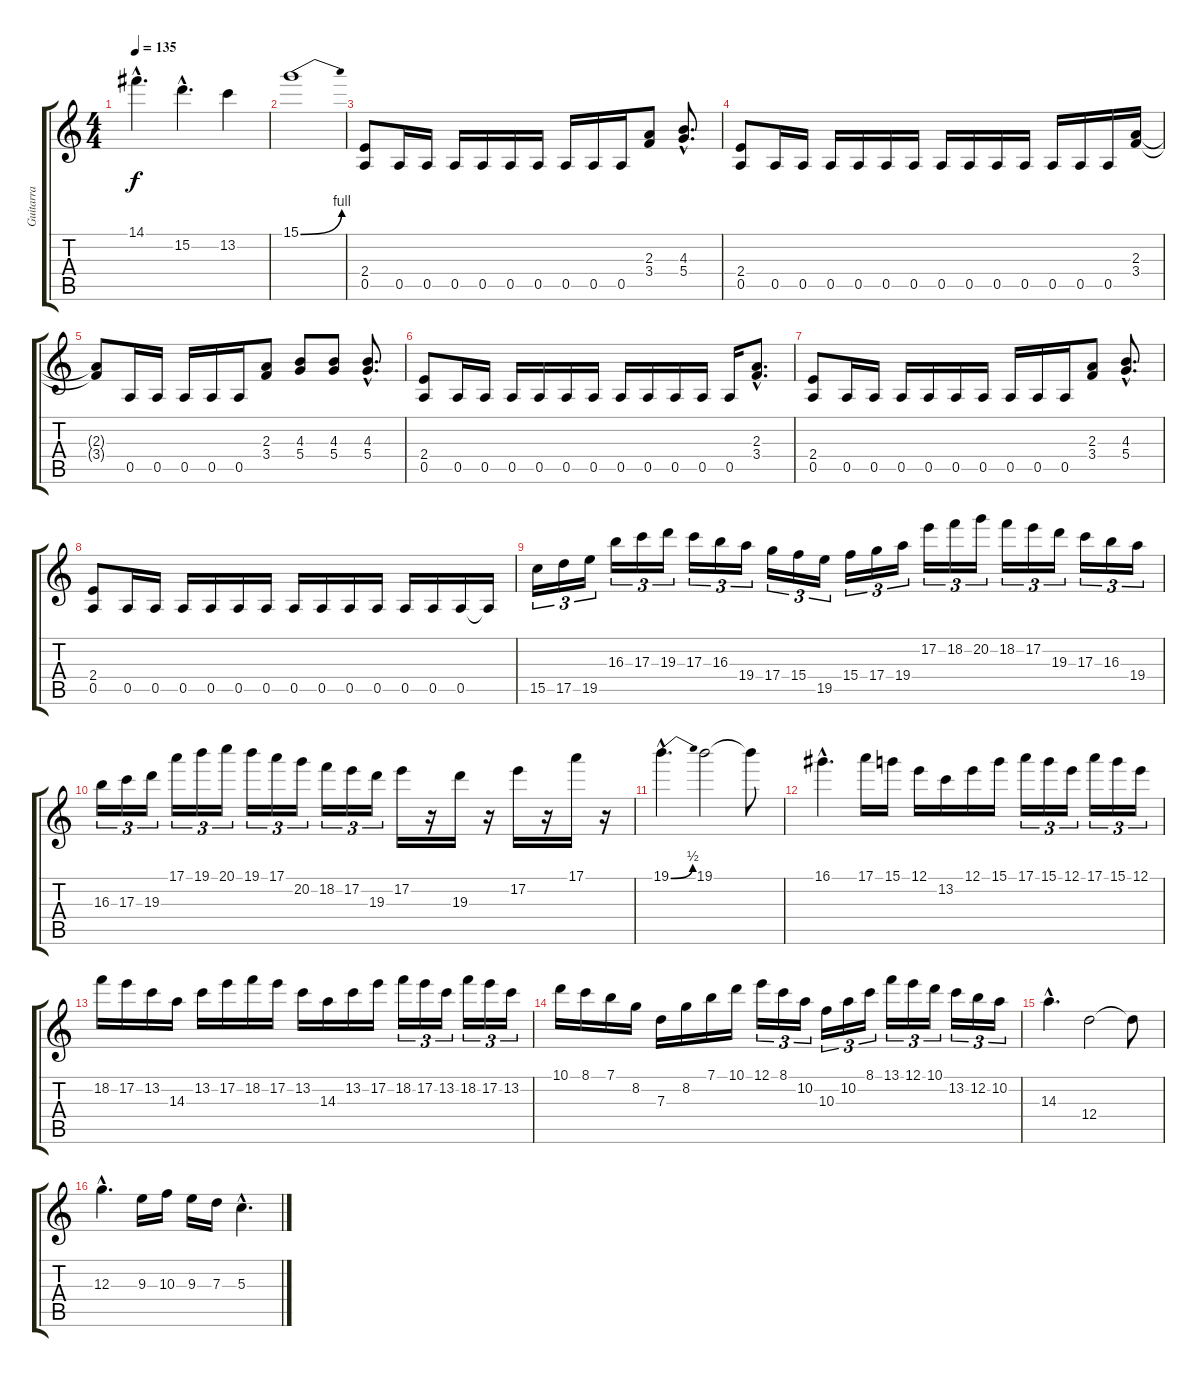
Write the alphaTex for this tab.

\track ("Guitarra" "Guitarra") {instrument distortionguitar}
\staff {score tabs}
\tuning (E4 B3 G3 D3 A2 E2) {hide}
\ts (4 4)
\tempo 135
\clef g2
\ks c
14.1{hac}.4{d dy f} 15.2{hac}.4{d} 13.2.4 |
15.1{be (bend 0 0 60 4)}.1 |
(2.4 0.5).8 0.5.16 0.5.16 0.5.16 0.5.16 0.5.16 0.5.16 0.5.16 0.5.16 0.5.16 (2.3 3.4).8 (4.3{hac} 5.4{hac}).8{d} |
(2.4 0.5).8 0.5.16 0.5.16 0.5.16 0.5.16 0.5.16 0.5.16 0.5.16 0.5.16 0.5.16 0.5.16 0.5.16 0.5.16 0.5.16 (2.3 3.4).16 |
(2.3{t} 3.4{t}).8 0.5.16 0.5.16 0.5.16 0.5.16 0.5.16 (2.3 3.4).8 (4.3 5.4).8 (4.3 5.4).8 (4.3{hac} 5.4{hac}).8{d} |
(2.4 0.5).8 0.5.16 0.5.16 0.5.16 0.5.16 0.5.16 0.5.16 0.5.16 0.5.16 0.5.16 0.5.16 0.5.16 (2.3{hac} 3.4{hac}).8{d} |
(2.4 0.5).8 0.5.16 0.5.16 0.5.16 0.5.16 0.5.16 0.5.16 0.5.16 0.5.16 0.5.16 (2.3 3.4).8 (4.3{hac} 5.4{hac}).8{d} |
(2.4 0.5).8 0.5.16 0.5.16 0.5.16 0.5.16 0.5.16 0.5.16 0.5.16 0.5.16 0.5.16 0.5.16 0.5.16 0.5.16 0.5.16 0.5{t}.16 |
15.5.16{tu (3 2)} 17.5.16{tu (3 2)} 19.5.16{tu (3 2)} 16.3.16{tu (3 2)} 17.3.16{tu (3 2)} 19.3.16{tu (3 2)} 17.3.16{tu (3 2)} 16.3.16{tu (3 2)} 19.4.16{tu (3 2)} 17.4.16{tu (3 2)} 15.4.16{tu (3 2)} 19.5.16{tu (3 2)} 15.4.16{tu (3 2)} 17.4.16{tu (3 2)} 19.4.16{tu (3 2)} 17.2.16{tu (3 2)} 18.2.16{tu (3 2)} 20.2.16{tu (3 2)} 18.2.16{tu (3 2)} 17.2.16{tu (3 2)} 19.3.16{tu (3 2)} 17.3.16{tu (3 2)} 16.3.16{tu (3 2)} 19.4.16{tu (3 2)} |
16.3.16{tu (3 2)} 17.3.16{tu (3 2)} 19.3.16{tu (3 2)} 17.1.16{tu (3 2)} 19.1.16{tu (3 2)} 20.1.16{tu (3 2)} 19.1.16{tu (3 2)} 17.1.16{tu (3 2)} 20.2.16{tu (3 2)} 18.2.16{tu (3 2)} 17.2.16{tu (3 2)} 19.3.16{tu (3 2)} 17.2.16 r.16 19.3.16 r.16 17.2.16 r.16 17.1.16 r.16 |
19.1{be (bend 0 0 60 2) hac}.4{d} 19.1.2 19.1{t}.8 |
16.1{hac}.4{d} 17.1.16 15.1.16 12.1.16 13.2.16 12.1.16 15.1.16 17.1.16{tu (3 2)} 15.1.16{tu (3 2)} 12.1.16{tu (3 2)} 17.1.16{tu (3 2)} 15.1.16{tu (3 2)} 12.1.16{tu (3 2)} |
18.2.16 17.2.16 13.2.16 14.3.16 13.2.16 17.2.16 18.2.16 17.2.16 13.2.16 14.3.16 13.2.16 17.2.16 18.2.16{tu (3 2)} 17.2.16{tu (3 2)} 13.2.16{tu (3 2)} 18.2.16{tu (3 2)} 17.2.16{tu (3 2)} 13.2.16{tu (3 2)} |
10.1.16 8.1.16 7.1.16 8.2.16 7.3.16 8.2.16 7.1.16 10.1.16 12.1.16{tu (3 2)} 8.1.16{tu (3 2)} 10.2.16{tu (3 2)} 10.3.16{tu (3 2)} 10.2.16{tu (3 2)} 8.1.16{tu (3 2)} 13.1.16{tu (3 2)} 12.1.16{tu (3 2)} 10.1.16{tu (3 2)} 13.2.16{tu (3 2)} 12.2.16{tu (3 2)} 10.2.16{tu (3 2)} |
14.3{hac}.4{d} 12.4.2 12.4{t}.8 |
12.3{hac}.4{d} 9.3.16 10.3.16 9.3.16 7.3.16 5.3{hac}.4{d}
